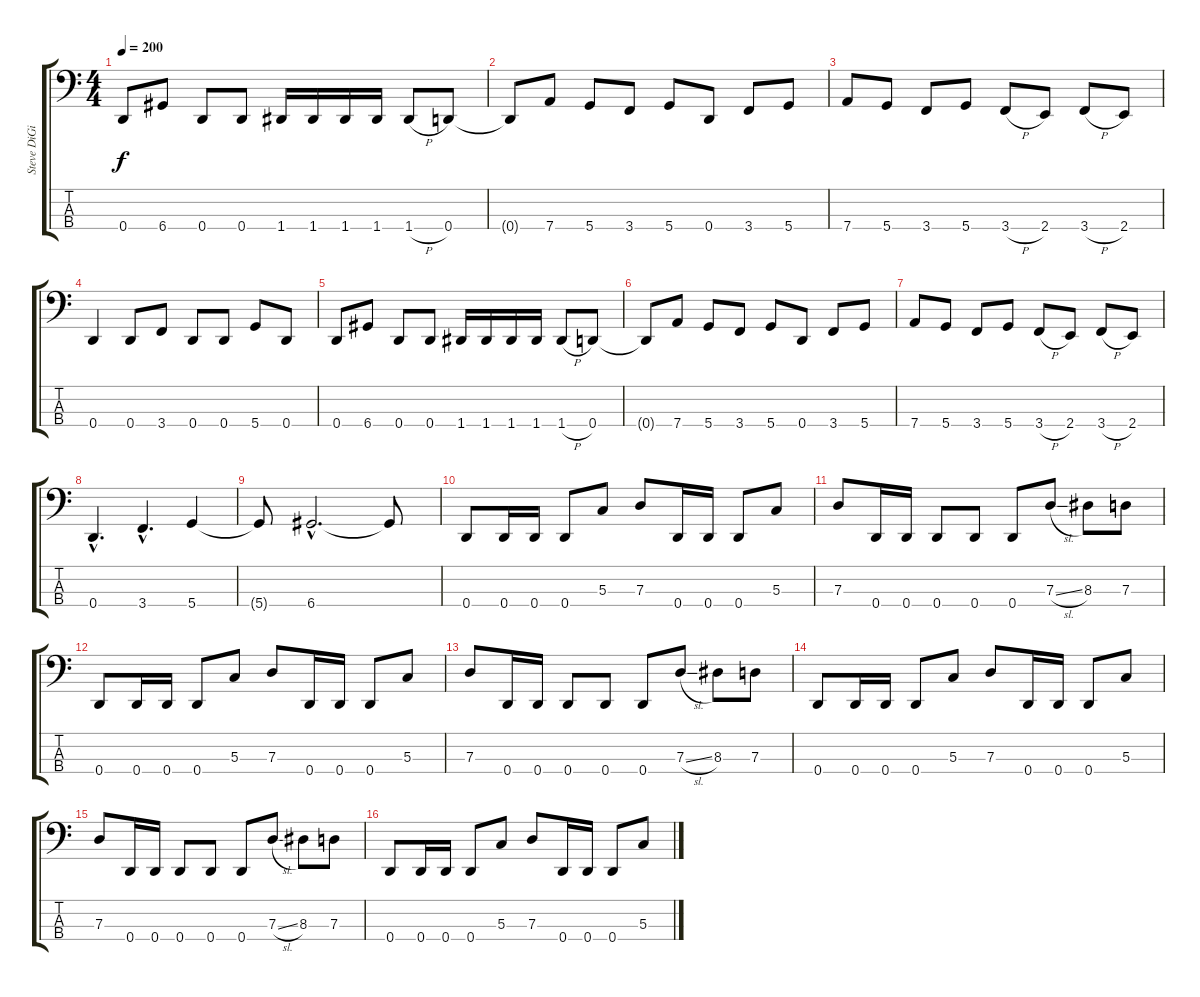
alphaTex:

\track ("Steve DiGiorgio" "Steve DiGi") {instrument electricbassfinger}
\staff {score tabs}
\tuning (F2 C2 G1 D1) {hide}
\ts (4 4)
\tempo 200
\clef f4
\ks c
0.4.8{dy f} 6.4.8 0.4.8 0.4.8 1.4.16 1.4.16 1.4.16 1.4.16 1.4{h}.8 0.4.8 |
0.4{t}.8 7.4.8 5.4.8 3.4.8 5.4.8 0.4.8 3.4.8 5.4.8 |
7.4.8 5.4.8 3.4.8 5.4.8 3.4{h}.8 2.4.8 3.4{h}.8 2.4.8 |
0.4.4 0.4.8 3.4.8 0.4.8 0.4.8 5.4.8 0.4.8 |
0.4.8 6.4.8 0.4.8 0.4.8 1.4.16 1.4.16 1.4.16 1.4.16 1.4{h}.8 0.4.8 |
0.4{t}.8 7.4.8 5.4.8 3.4.8 5.4.8 0.4.8 3.4.8 5.4.8 |
7.4.8 5.4.8 3.4.8 5.4.8 3.4{h}.8 2.4.8 3.4{h}.8 2.4.8 |
0.4{hac}.4{d} 3.4{hac}.4{d} 5.4.4 |
5.4{t}.8 6.4{hac}.2{d} 6.4{t}.8 |
0.4.8 0.4.16 0.4.16 0.4.8 5.3.8 7.3.8 0.4.16 0.4.16 0.4.8 5.3.8 |
7.3.8 0.4.16 0.4.16 0.4.8 0.4.8 0.4.8 7.3{sl}.8 8.3.8 7.3.8 |
0.4.8 0.4.16 0.4.16 0.4.8 5.3.8 7.3.8 0.4.16 0.4.16 0.4.8 5.3.8 |
7.3.8 0.4.16 0.4.16 0.4.8 0.4.8 0.4.8 7.3{sl}.8 8.3.8 7.3.8 |
0.4.8 0.4.16 0.4.16 0.4.8 5.3.8 7.3.8 0.4.16 0.4.16 0.4.8 5.3.8 |
7.3.8 0.4.16 0.4.16 0.4.8 0.4.8 0.4.8 7.3{sl}.8 8.3.8 7.3.8 |
0.4.8 0.4.16 0.4.16 0.4.8 5.3.8 7.3.8 0.4.16 0.4.16 0.4.8 5.3.8
